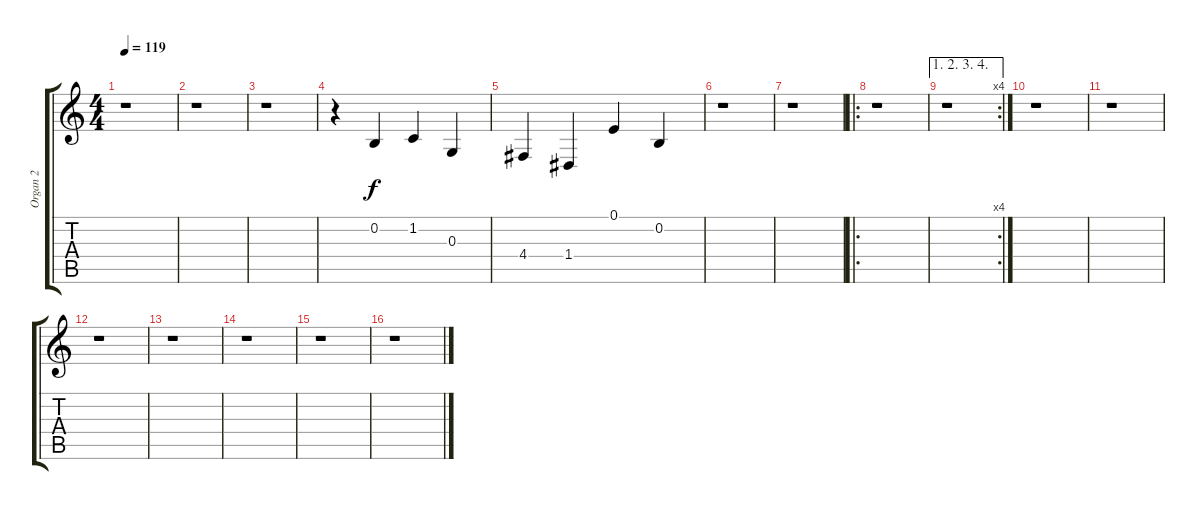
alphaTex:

\track ("Organ 2" "Organ 2") {instrument churchorgan}
\staff {score tabs}
\tuning (E4 B3 G3 D3 A2 E2) {hide}
\ts (4 4)
\tempo 119
\clef g2
\ks c
r.1{dy f} |
r.1 |
r.1 |
r.4 0.2.4 1.2.4 0.3.4 |
4.4.4 1.4.4 0.1.4 0.2.4 |
r.1 |
r.1 |
\ro
r.1 |
\ae (1 2 3 4)
\rc 4
r.1 |
r.1 |
r.1 |
r.1 |
r.1 |
r.1 |
r.1 |
r.1
